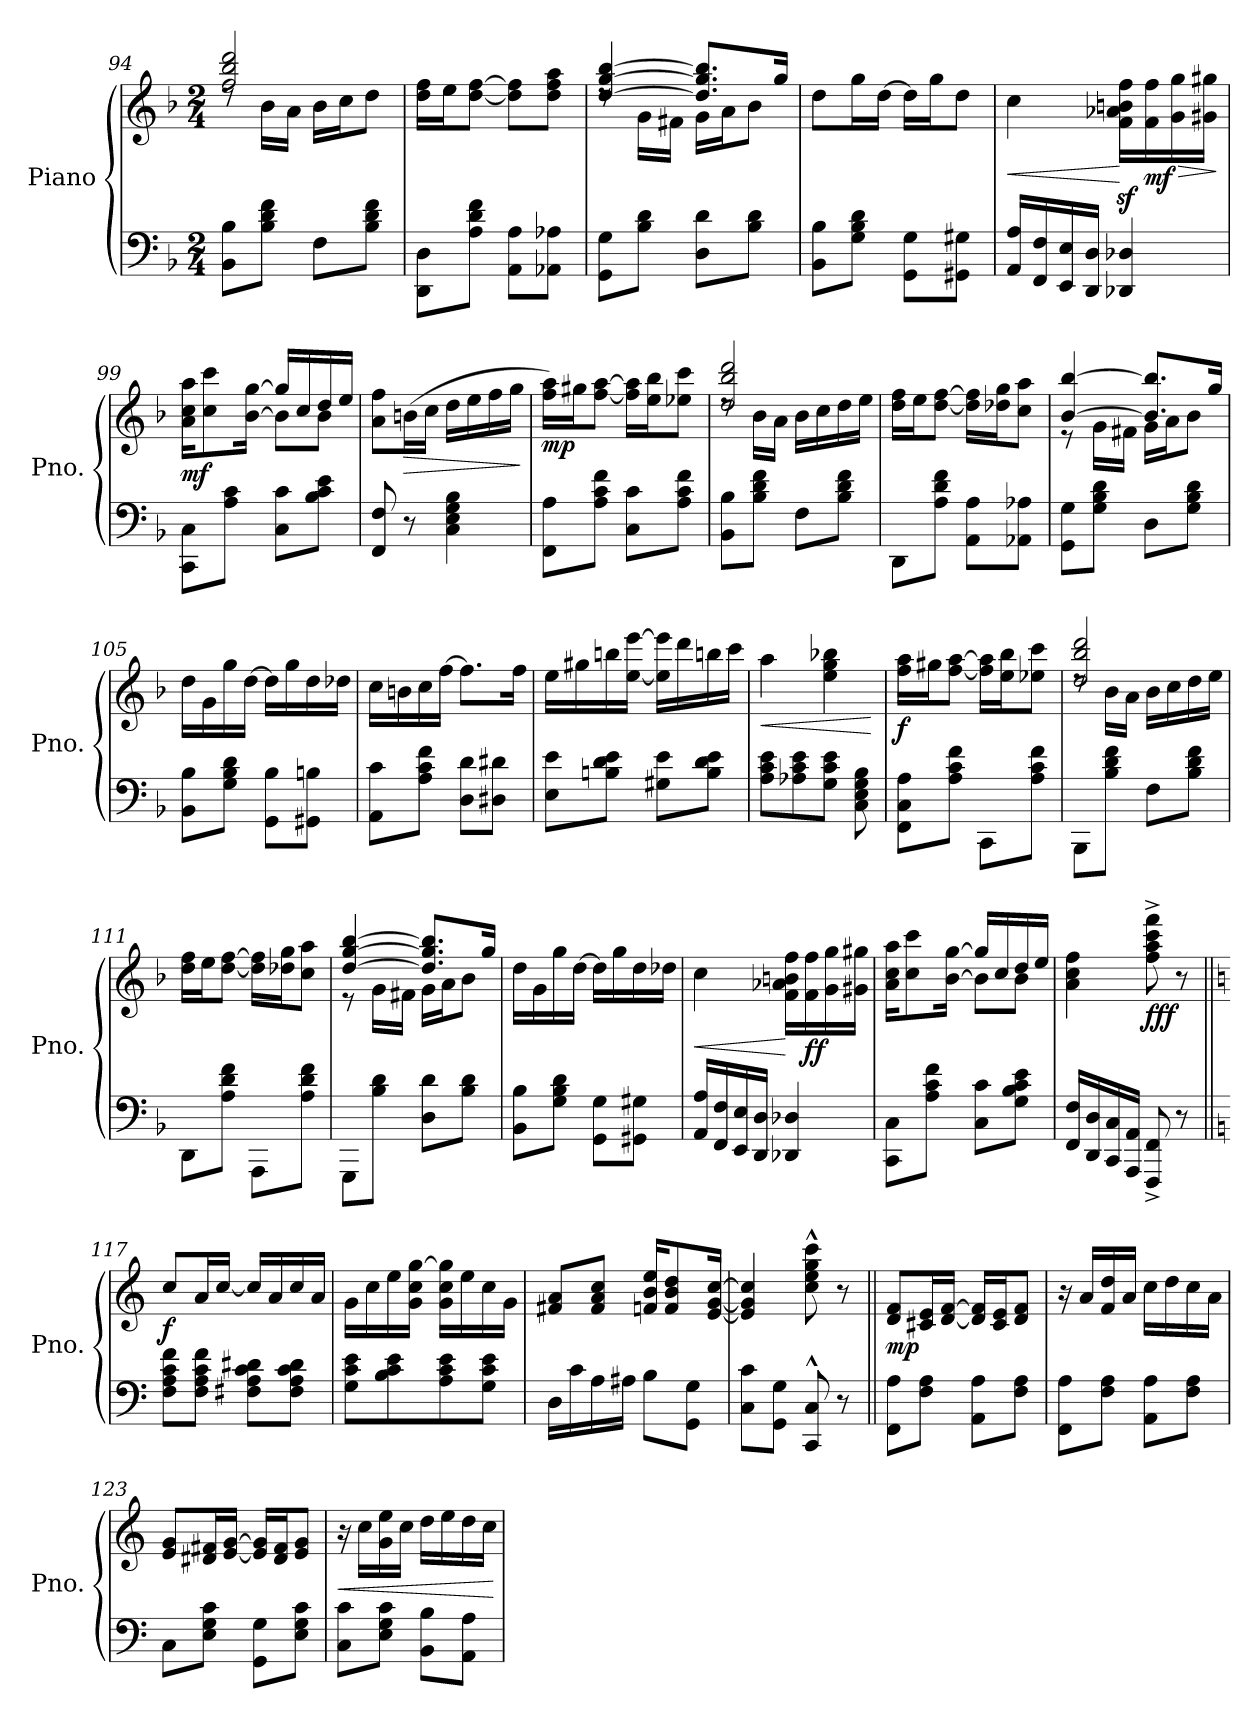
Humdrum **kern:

**kern	**kern	**dynam
*part1	*part1	*part1
*staff2	*staff1	*staff1/2
*I"Piano	*	*
*I'Pno.	*	*
*clefF4	*clefG2	*
*k[b-]	*k[b-]	*
*M2/4	*M2/4	*
=94	=94	=94
*	*^	*
8BB-\ 8B-\L	2ff/ 2bb-/ 2ddd/	8rdd	.
8B-\ 8d\ 8f\J	.	16b-\LL	.
.	.	16a\JJ	.
8F\L	.	16b-\LL	.
.	.	16cc\J	.
8B-\ 8d\ 8f\J	.	8dd\J	.
*	*v	*v	*
=95	=95	=95
8DD\ 8D\L	16dd\ 16ff\LL	.
.	16ee\J	.
8A\ 8d\ 8f\J	[8dd\ [8ff\J	.
8AA\ 8A\L	8dd\] 8ff\]L	.
8AA-X\ 8A-X\J	8dd\ 8ff\ 8aa\J	.
=96	=96	=96
*	*^	*
8GG\ 8G\L	[4dd/ [4gg/ [4bb-/	8rdd	.
8B-\ 8d\J	.	16g\LL	.
.	.	16f#X\JJ	.
8D\ 8d\L	8.dd/] 8.gg/] 8.bb-/]L	16g\LL	.
.	.	16a\J	.
8B-\ 8d\J	.	8b-\J	.
.	16gg/Jk	.	.
*	*v	*v	*
!!LO:LB:g=z
=97	=97	=97
8BB-\ 8B-\L	8dd\L	.
8G\ 8B-\ 8d\J	16gg\L	.
.	[16dd\JJ	.
8GG\ 8G\L	16dd\LL]	.
.	16gg\J	.
8GG#X\ 8G#X\J	8dd\J	.
=98	=98	=98
!	!	!LO:HP:b
16AA/ 16A/LL	4cc\	<
16FF/ 16F/	.	.
16EE/ 16E/	.	.
16DD/ 16D/JJ	.	.
4DD-X/ 4D-X/	16f\z< 16a-X\z< 16bn\z< 16ff\z<LL	[
!	!	!LO:HP:b
!	!	!LO:DY:n=1:b
.	16f\ 16ff\	> mf
.	16g\ 16gg\	.
.	16g#X\ 16gg#X\JJ	.
.	.	]
=99	=99	=99
*	*^	*
!	!	!	!LO:DY:b
8CC\ 8C\L	16a\ 16cc\ 16aa\KL	4ryy	mf
.	8cc\ 8ccc\	.	.
8A\ 8c\J	.	.	.
.	[16b-\ [16gg\Jk	.	.
8C\ 8c\L	8b-\L]	16gg/LL]	.
.	.	16cc/	.
8B-\ 8c\ 8e\J	8b-\J	16dd/	.
.	.	16ee/JJ	.
*	*v	*v	*
=100	=100	=100
8FF/ 8F/	8a\ 8ff\L	.
!	!	!LO:HP:b
8r	(>16bn\L	>
.	16cc\JJ	.
4C\ 4E\ 4G\ 4B-\	16dd\LL	.
.	16ee\	.
.	16ff\	.
.	16gg\JJ	.
.	.	]
!!LO:LB:g=z
=101	=101	=101
!	!	!LO:DY:b
8FF\ 8A\L	16ff\ 16aa\LL)	mp
.	16gg#X\J	.
8A\ 8c\ 8f\J	[8ff\ [8aa\J	.
8C\ 8c\L	16ff\] 16aa\]LL	.
.	16ee\ 16bb-\J	.
8A\ 8c\ 8f\J	8ee-X\ 8ccc\J	.
=102	=102	=102
*	*^	*
8BB-\ 8B-\L	2dd/ 2bb-/ 2ddd/	8rdd	.
8B-\ 8d\ 8f\J	.	16b-\LL	.
.	.	16a\JJ	.
8F\L	.	16b-\LL	.
.	.	16cc\	.
8B-\ 8d\ 8f\J	.	16dd\	.
.	.	16ee\JJ	.
*	*v	*v	*
=103	=103	=103
8DD\L	16dd\ 16ff\LL	.
.	16ee\J	.
8A\ 8d\ 8f\J	[8dd\ [8ff\J	.
8AA\ 8A\L	16dd\] 16ff\]LL	.
.	16dd-X\ 16gg\J	.
8AA-X\ 8A-X\J	8cc\ 8aa\J	.
=104	=104	=104
*	*^	*
8GG\ 8G\L	[4b-/ [4bb-/	8r	.
8G\ 8B-\ 8d\J	.	16g\LL	.
.	.	16f#X\JJ	.
8D\L	8.b-/] 8.bb-/]L	16g\LL	.
.	.	16a\J	.
8G\ 8B-\ 8d\J	.	8b-\J	.
.	16gg/Jk	.	.
*	*v	*v	*
!!LO:LB:g=z
=105	=105	=105
8BB-\ 8B-\L	16dd\LL	.
.	16g\	.
8G\ 8B-\ 8d\J	16gg\	.
.	[16dd\JJ	.
8GG\ 8B-\L	16dd\LL]	.
.	16gg\	.
8GG#X\ 8Bn\J	16dd\	.
.	16dd-X\JJ	.
=106	=106	=106
8AA\ 8c\L	16cc\LL	.
.	16bn\	.
8A\ 8c\ 8f\J	16cc\	.
.	[16ff\JJ	.
8D\ 8d\L	8.ff\L]	.
8D#X\ 8d#X\J	.	.
.	16ff\Jk	.
=107	=107	=107
8E\ 8e\L	16ee\LL	.
.	16gg#X\	.
8Bn\ 8d\ 8e\J	16bbn\	.
.	[16ee\ [16eee\JJ	.
8G#X\ 8e\L	16ee\] 16eee\]LL	.
.	16ddd\	.
8B\ 8d\ 8e\J	16bbn\	.
.	16ccc\JJ	.
=108	=108	=108
!	!	!LO:HP:b
8A\ 8c\ 8e\L	4aa\	<
8A-X\ 8c\ 8e\	.	.
8G\ 8c\ 8e\J	4ee\ 4gg\ 4bb-X\	.
8C\ 8E\ 8G\ 8B-\	.	.
.	.	[
!!LO:LB:g=z
=109	=109	=109
!	!	!LO:DY:b
8FF\ 8C\ 8A\L	16ff\ 16aa\LL	f
.	16gg#X\J	.
8A\ 8c\ 8f\J	[8ff\ [8aa\J	.
8CC\L	16ff\] 16aa\]LL	.
.	16ee\ 16bb-\J	.
8A\ 8c\ 8f\J	8ee-X\ 8ccc\J	.
=110	=110	=110
*	*^	*
8BBB-\L	2dd/ 2bb-/ 2ddd/	8rdd	.
8B-\ 8d\ 8f\J	.	16b-\LL	.
.	.	16a\JJ	.
8F\L	.	16b-\LL	.
.	.	16cc\	.
8B-\ 8d\ 8f\J	.	16dd\	.
.	.	16ee\JJ	.
*	*v	*v	*
=111	=111	=111
8DD\L	16dd\ 16ff\LL	.
.	16ee\J	.
8A\ 8d\ 8f\J	[8dd\ [8ff\J	.
8AAA\L	16dd\] 16ff\]LL	.
.	16dd-X\ 16gg\J	.
8A\ 8d\ 8f\J	8cc\ 8aa\J	.
=112	=112	=112
*	*^	*
8GGG\L	[4dd/ [4gg/ [4bb-/	8r	.
8B-\ 8d\J	.	16g\LL	.
.	.	16f#X\JJ	.
8D\ 8d\L	8.dd/] 8.gg/] 8.bb-/]L	16g\LL	.
.	.	16a\J	.
8B-\ 8d\J	.	8b-\J	.
.	16gg/Jk	.	.
*	*v	*v	*
!!LO:LB:g=z
=113	=113	=113
8BB-\ 8B-\L	16dd\LL	.
.	16g\	.
8G\ 8B-\ 8d\J	16gg\	.
.	[16dd\JJ	.
8GG\ 8G\L	16dd\LL]	.
.	16gg\	.
8GG#X\ 8G#X\J	16dd\	.
.	16dd-X\JJ	.
=114	=114	=114
!	!	!LO:HP:b
16AA/ 16A/LL	4cc\	<
16FF/ 16F/	.	.
16EE/ 16E/	.	.
16DD/ 16D/JJ	.	.
!	!	!LO:DY:n=1:b
4DD-X/ 4D-X/	16f\ 16a-X\ 16bn\ 16ff\LL	[ other-dynamics
!	!	!LO:DY:n=2:b
.	16f\ 16ff\	ff
.	16g\ 16gg\	.
.	16g#X\ 16gg#X\JJ	.
=115	=115	=115
*	*^	*
8CC\ 8C\L	16a\ 16cc\ 16aa\KL	4ryy	.
.	8cc\ 8ccc\	.	.
8A\ 8c\ 8f\J	.	.	.
.	[16b-\ [16gg\Jk	.	.
8C\ 8c\L	8b-\L]	16gg/LL]	.
.	.	16cc/	.
8G\ 8B-\ 8c\ 8e\J	8b-\J	16dd/	.
.	.	16ee/JJ	.
*	*v	*v	*
=116	=116	=116
16FF/ 16F/LL	4a\ 4cc\ 4ff\	.
16DD/ 16D/	.	.
16CC/ 16C/	.	.
16AAA/ 16AA/JJ	.	.
!	!	!LO:DY:b
8FFF/^ 8FF/^	8ff\^ 8aa\^ 8ccc\^ 8fff\^	fff
8r	8r	.
!!LO:PB:g=z
=117||	=117||	=117||
*k[]	*k[]	*
!	!	!LO:DY:b
8F\ 8A\ 8c\ 8f\L	8cc/L	f
8F\ 8A\ 8c\ 8f\J	16a/L	.
.	[16cc/JJ	.
8F#X\ 8A\ 8c\ 8d#X\L	16cc/LL]	.
.	16a/	.
8F#\ 8A\ 8c\ 8d#\J	16cc/	.
.	16a/JJ	.
=118	=118	=118
8G\ 8c\ 8e\L	16g\LL	.
.	16cc\	.
8B\ 8c\ 8e\	16ee\	.
.	16g\ 16cc\ [16gg\JJ	.
8A\ 8c\ 8e\	16g\ 16cc\ 16gg\]LL	.
.	16ee\	.
8G\ 8c\ 8e\J	16cc\	.
.	16g\JJ	.
=119	=119	=119
16D\LL	8f#X/ 8a/L	.
16c\	.	.
16A\	8f#/ 8a/ 8cc/J	.
16A#X\JJ	.	.
8B\L	16fn/ 16b/ 16ee/KL	.
.	8f/ 8b/ 8dd/	.
8GG\ 8G\J	.	.
.	[16e/ [16g/ [16cc/Jk	.
=120	=120	=120
8C\ 8c\L	4e/] 4g/] 4cc/]	.
8GG\ 8G\J	.	.
8CC/^^ 8C/^^	8cc\^^ 8ee\^^ 8gg\^^ 8ccc\^^	.
8r	8r	.
!!LO:LB:g=z
=121||	=121||	=121||
!	!	!LO:DY:b
8FF\ 8A\L	8d/ 8f/L	mp
8F\ 8A\J	16c#X/ 16e/L	.
.	[16d/ [16f/JJ	.
8AA\ 8A\L	16d/] 16f/]LL	.
.	16c#/ 16e/J	.
8F\ 8A\J	8d/ 8f/J	.
=122	=122	=122
8FF\ 8A\L	16r	.
.	16a/LL	.
8F\ 8A\J	16f/ 16dd/	.
.	16a/JJ	.
8AA\ 8A\L	16cc\LL	.
.	16dd\	.
8F\ 8A\J	16cc\	.
.	16a\JJ	.
=123	=123	=123
8C\L	8e/ 8g/L	.
8E\ 8G\ 8c\J	16d#X/ 16f#X/L	.
.	[16e/ [16g/JJ	.
8GG\ 8G\L	16e/] 16g/]LL	.
.	16d#/ 16f#/J	.
8E\ 8G\ 8c\J	8e/ 8g/J	.
=124	=124	=124
!	!	!LO:HP:b
8C\ 8c\L	16r	<
.	16cc\LL	.
8E\ 8G\ 8c\J	16g\ 16ee\	.
.	16cc\JJ	.
8BB\ 8B\L	16dd\LL	.
.	16ee\	.
8AA\ 8A\J	16dd\	.
.	16cc\JJ	.
.	.	[
=	=	=
*-	*-	*-
